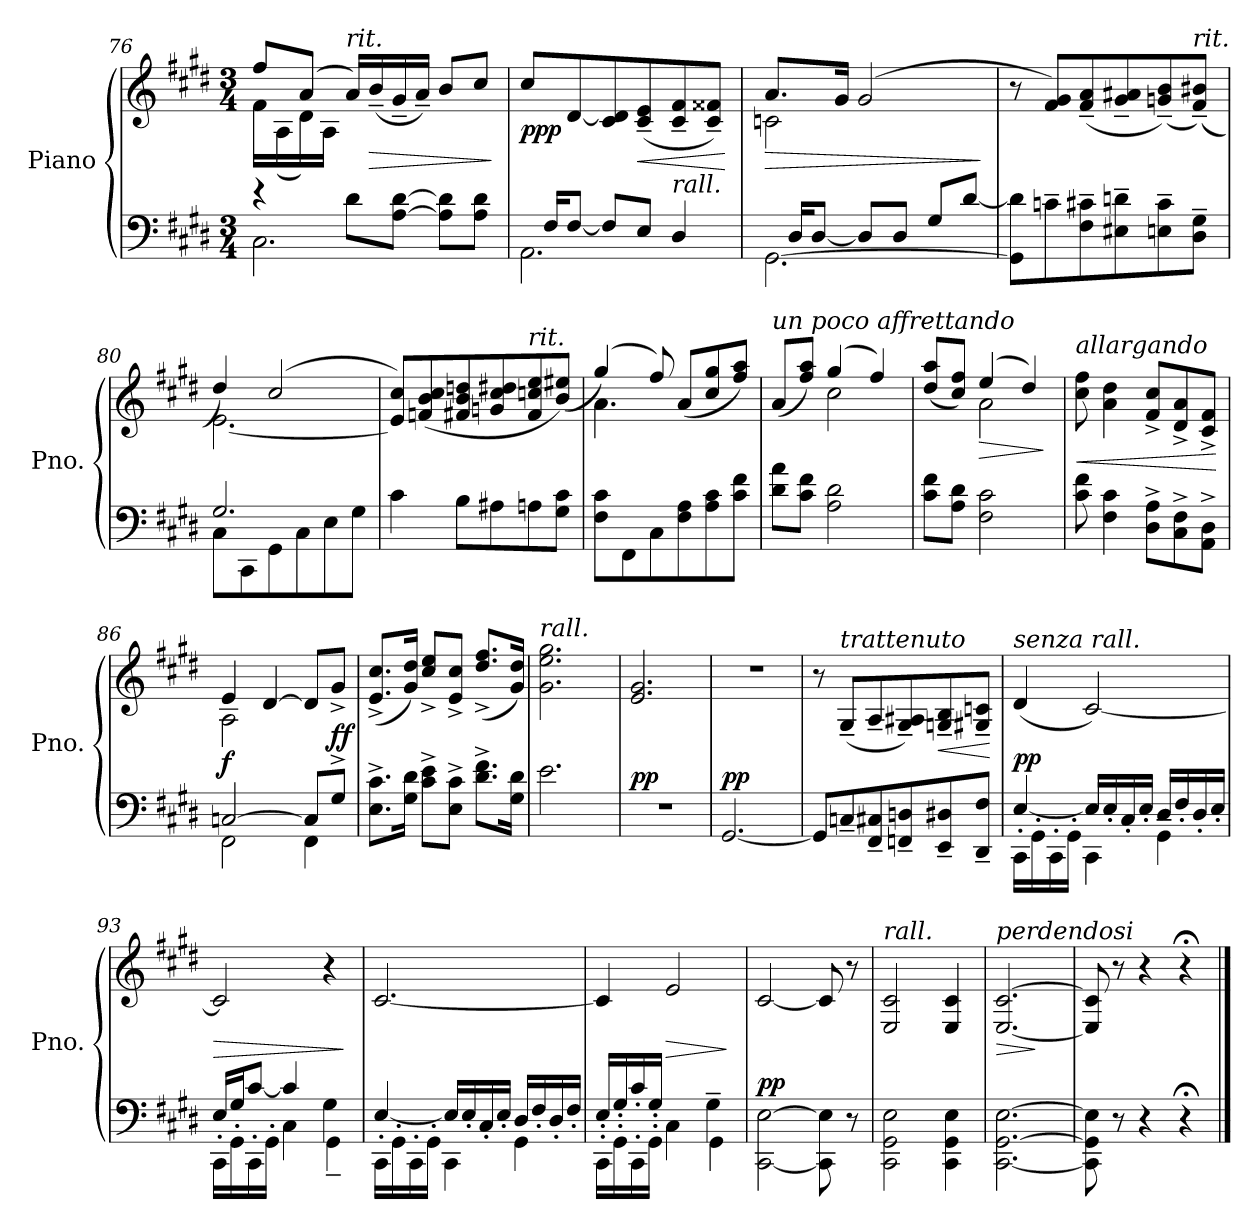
**kern	**kern	**dynam
*part1	*part1	*part1
*staff2	*staff1	*staff1/2
*I"Piano	*	*
*I'Pno.	*	*
!!LO:LB:g=z
*clefF4	*clefG2	*
*k[f#c#g#d#]	*k[f#c#g#d#]	*
*M3/4	*M3/4	*
=76	=76	=76
*^	*^	*
4r	2.C#\	8ff#/L	16f#\LL	.
.	.	.	(16A\	.
.	.	(8a/J	16d#\)	.
.	.	.	16A\JJ	.
!	!	!LO:TX:a:i:t=rit.	!	!
8d#\L	.	16a/LL)	2ryy	.
!	!	!	!	!LO:HP:b
.	.	(16b~/	.	>
[8A\ [8d#\J	.	16g#~/	.	.
.	.	16a~/JJ)	.	.
8A\] 8d#\]L	.	8b/L	.	.
8A\ 8d#\J	.	8cc#/J	.	.
*v	*v	*	*	*
*	*v	*v	*
.	.	]
=77	=77	=77
*^	*	*
!	!	!	!LO:DY:b
2.AA\	16ryy	8cc#/L	ppp
.	16F#/KL	.	.
.	[8F#/J	[8d#/	.
.	8F#/L]	8c#/ 8d#/]	.
!	!	!	!LO:HP:b
.	8E/J	(8c#/~ 8e/~	<
!	!LO:TX:a:i:t=rall.	!	!
.	4D#/	8c#/~ 8f#/~	.
.	.	8c#/~ 8f##X/~J)	.
*v	*v	*	*
.	.	[
=78	=78	=78
*^	*	*
!	!	!	!LO:HP:b
*	*	*^	*
[2.GG#\	16ryy	8.a/L	2cn\	>
.	16D#/KL	.	.	.
.	[8D#/J	.	.	.
.	.	16g#/Jk	.	.
.	8D#/L]	(2g#/	.	.
.	8D#/J	.	.	.
.	8G#/L	.	4ryy	.
.	[8d#/J	.	.	.
*v	*v	*	*	*
*	*v	*v	*
.	.	]
!!LO:LB:g=z
=79	=79	=79
8GG#\] 8d#\]L	8r	.
8cn~\	8f#/ 8g#/L)	.
8F#\~ 8c#X\~	(8f#/~ 8a/~	.
8E#X\~ 8dn\~	8g#/~ 8a#X/~	.
8En\~ 8c#\~	(8gn/~ 8b/~)	.
!	!LO:TX:a:i:t=rit.	!
8D#\~ 8G#\~J	(>8f#/~ 8b#X/~J)	.
=80	=80	=80
*^	*^	*
2.G#/	8C#\L	4dd#/)	[2.e\	.
.	8CC#\	.	.	.
.	8GG#\	(2cc#/	.	.
.	8C#\	.	.	.
.	8E\	.	.	.
.	8G#\J	.	.	.
*v	*v	*	*	*
*	*v	*v	*
=81	=81	=81
4c#\	8e/] 8cc#/L)	.
.	(8fn/ 8b/ 8cc#/	.
8B\L	8f#X/ 8b/ 8ddn/	.
8A#X\	8gn/ 8cc#/ 8dd#X/	.
!	!LO:TX:a:i:t=rit.	!
8An\	8f#/ 8ccn/ 8ee/	.
8G#\ 8c#\J	(>8b/ 8ee#X/J)	.
!!LO:PB:g=z
=82	=82	=82
*	*^	*
8F#\ 8c#\L	(4gg#/)	4.a\	.
8FF#\	.	.	.
8C#\	8ff#/)	.	.
8F#\ 8A\	(8a/L	4.ryy	.
8A\ 8c#\	8cc#/ 8gg#/	.	.
8c#\ 8f#\J	8ff#/ 8aa/J)	.	.
=83	=83	=83	=83
!	!LO:TX:a:i:t=un poco affrettando	!	!
8d#\ 8a\L	(>8a/L	4ryy	.
8c#\ 8f#\J	8ff#/ 8aa/J)	.	.
2A\ 2d#\	(4gg#/	2cc#\	.
.	4ff#/)	.	.
=84	=84	=84	=84
8c#\ 8f#\L	(8dd#/ 8aa/L	4ryy	.
8A\ 8d#\J	8cc#/ 8ff#/J)	.	.
!	!	!	!LO:HP:b
2F#\ 2c#\	(4ee/	2a\	>
.	4dd#/)	.	.
*	*v	*v	*
.	.	]
=85	=85	=85
!	!LO:TX:a:i:t=allargando	!
!	!	!LO:HP:b
8c#\ 8f#\	8cc#\ 8ff#\	<
4F#\ 4c#\	4a\ 4dd#\	.
8D#\^ 8A\^L	8f#/^ 8cc#/^L	.
8C#\^ 8F#\^	8d#/^ 8a/^	.
8AA\^ 8D#\^J	8c#/^ 8f#/^J	.
.	.	[
=86	=86	=86
*^	*^	*
!	!	!	!	!LO:DY:a=2
[2Cn/	2FF#\	4e/	2A\	f
.	.	[4d#/	.	.
8C/L]	4FF#\	8d#/L]	4ryy	.
!	!	!	!	!LO:DY:a=2
8G#^/J	.	8g#^/J	.	ff
*v	*v	*	*	*
*	*v	*v	*
!!LO:LB:g=z
=87	=87	=87
8.E\^ 8.c#\^L	(8.e/^ 8.cc#/^L	.
16G#\ 16d#\Jk	16g#/ 16dd#/Jk)	.
8c#\^ 8e\^L	8cc#/^ 8ee/^L	.
8E\^ 8c#\^J	8e/^ 8cc#/^J	.
8.d#\^ 8.f#\^L	(8.dd#/^ 8.ff#/^L	.
16G#\ 16d#\Jk	16g#/ 16dd#/Jk)	.
=88	=88	=88
!	!LO:TX:a:i:t=rall.	!
2.e\	2.g#\ 2.ee\ 2.gg#\	.
=89	=89	=89
!	!	!LO:DY:a=2
2.r	2.e/ 2.g#/	pp
=90	=90	=90
!	!	!LO:DY:a=2
[2.GG#/	2.r	pp
=91	=91	=91
8GG#/L]	8r	.
!	!LO:TX:a:i:t=trattenuto	!
8Cn~/	(8G#~/L	.
8FF#/~ 8C#X/~	8A~/	.
8FFn/~ 8Dn/~	8G#/~ 8A#X/~)	.
!	!	!LO:HP:b
8EE/~ 8D#X/~	8Gn/~ 8B/~	<
8DD#/~ 8F#/~J	8G#X/~ 8cn/~J	.
.	.	[
!!LO:LB:g=z
=92	=92	=92
*^	*	*
!	!	!LO:TX:a:i:t=senza rall.	!
!	!	!	!LO:DY:a=2
16CC#'\LL	[4E/	(4d#/	pp
16GG#'\	.	.	.
16CC#'\	.	.	.
16GG#'\JJ	.	.	.
4CC#\	16E/LL]	[2c#/)	.
.	16E'/	.	.
.	16C#'/	.	.
.	16E'/JJ	.	.
4GG#~\	16D#/LL	.	.
.	16F#'/	.	.
.	16D#'/	.	.
.	16E'/JJ	.	.
=93	=93	=93	=93
!	!	!	!LO:HP:b
16CC#'\LL	16E/LL	2c#/]	>
16GG#'\	16G#/J	.	.
16CC#'\	[8c#/J	.	.
16GG#'\JJ	.	.	.
4C#\	4c#/]	.	.
4G#\	4GG#~\	4r	.
*v	*v	*	*
.	.	]
=94	=94	=94
*^	*	*
16CC#'\LL	[4E/	[2.c#/	.
16GG#'\	.	.	.
16CC#'\	.	.	.
16GG#'\JJ	.	.	.
4CC#\	16E/LL]	.	.
.	16E'/	.	.
.	16C#'/	.	.
.	16E'/JJ	.	.
4GG#\	16D#/LL	.	.
.	16F#'/	.	.
.	16D#'/	.	.
.	16F#'/JJ	.	.
!!LO:LB:g=z
=95	=95	=95	=95
16CC#'\LL	16E'/LL	4c#/]	.
16GG#'\	16G#'/	.	.
16CC#'\	16c#'/	.	.
16GG#'\JJ	16G#'/JJ	.	.
!	!	!	!LO:HP:b
4C#\	4ryy	2e/	>
4G#~\	4GG#\	.	.
*v	*v	*	*
.	.	]
=96	=96	=96
!	!	!LO:DY:a=2
[2CC#\ [2E\	[2c#/	pp
8CC#\] 8E\]	8c#/]	.
8r	8r	.
=97	=97	=97
!	!LO:TX:a:i:t=rall.	!
2CC#\ 2GG#\ 2E\	2E/ 2c#/	.
4CC#\ 4GG#\ 4E\	4E/ 4c#/	.
=98	=98	=98
!	!LO:TX:a:i:t=perdendosi	!
!	!	!LO:HP:b
[2.CC#\ [2.GG#\ [2.E\	[2.E/ [2.c#/	>
.	.	]
=99	=99	=99
8CC#\] 8GG#\] 8E\]	8E/] 8c#/]	.
8r	8r	.
4r	4r	.
4r;<	4r;<	.
==	==	==
*-	*-	*-
